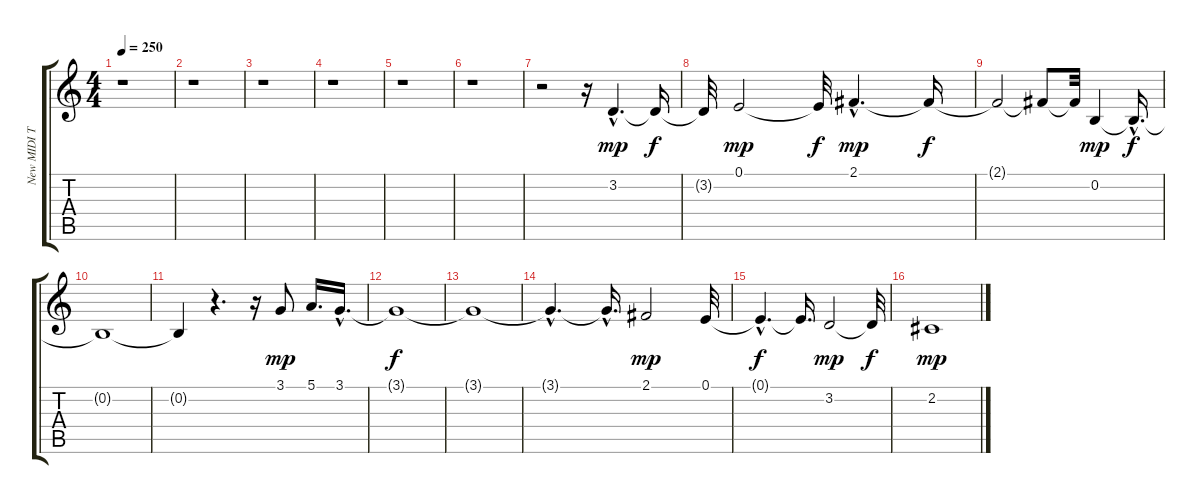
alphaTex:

\track ("New MIDI Track" "New MIDI T") {instrument clavinet}
\staff {score tabs}
\tuning (E4 B3 G3 D3 A2 E2) {hide}
\ts (4 4)
\tempo 250
\clef g2
\ks c
r.1{dy mp instrument clavinet} |
r.1 |
r.1 |
r.1 |
r.1 |
r.1 |
r.2 r.16 3.2{hac}.4{d} 3.2{t}.16{dy f} |
3.2{t}.32 0.1.2{dy mp} 0.1{t}.32{dy f} 2.1{hac}.4{d dy mp} 2.1{t}.16{dy f} |
2.1{t}.2 2.1{t}.8 2.1{t}.32 0.2.4{dy mp} 0.2{hac t}.16{d dy f} |
0.2{t}.1 |
0.2{t}.4 r.4{d} r.16 3.1.8{dy mp} 5.1.16{d} 3.1{hac}.16{d} |
3.1{t}.1{dy f} |
3.1{t}.1 |
3.1{hac t}.4{d} 3.1{hac t}.16{d} 2.1.2{dy mp} 0.1.32 |
0.1{hac t}.4{d dy f} 0.1{t}.16{d} 3.2.2{dy mp} 3.2{t}.32{dy f} |
2.2.1{dy mp}
